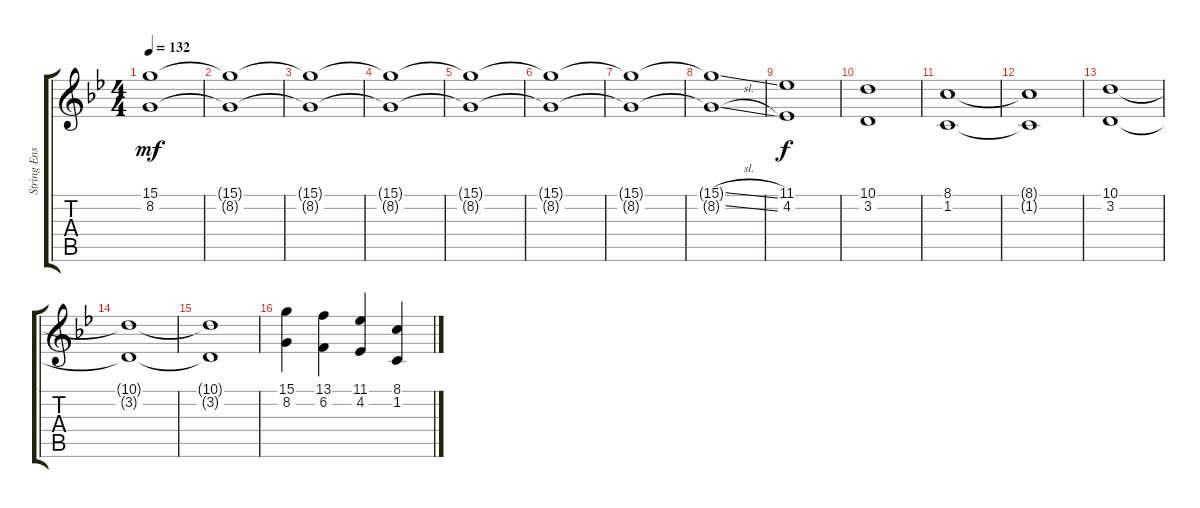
\track ("String Ensemble" "String Ens") {instrument stringensemble1}
\staff {score tabs}
\tuning (E4 B3 G3 D3 A2 E2) {hide}
\ts (4 4)
\tempo 132
\clef g2
\ks bb
(15.1{t} 8.2{t}).1{dy mf} |
(15.1{t} 8.2{t}).1 |
(15.1{t} 8.2{t}).1 |
(15.1{t} 8.2{t}).1 |
(15.1{t} 8.2{t}).1 |
(15.1{t} 8.2{t}).1 |
(15.1{t} 8.2{t}).1 |
(15.1{sl t} 8.2{sl t}).1 |
(11.1 4.2).1{dy f} |
(10.1 3.2).1 |
(8.1 1.2).1 |
(8.1{t} 1.2{t}).1 |
(10.1 3.2).1{volume 4} |
(10.1{t} 3.2{t}).1 |
(10.1{t} 3.2{t}).1 |
(15.1 8.2).4{volume 9} (13.1 6.2).4 (11.1 4.2).4 (8.1 1.2).4
